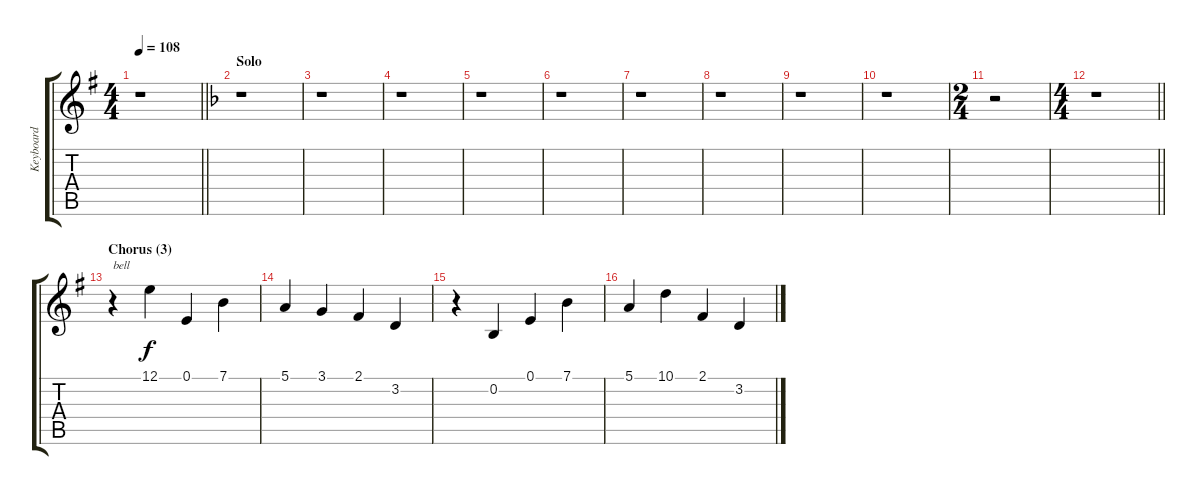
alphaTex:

\track ("Keyboard" "Keyboard") {instrument pad1newage}
\staff {score tabs}
\tuning (E4 B3 G3 D3 A2 E2) {hide}
\ts (4 4)
\tempo 108
\clef g2
\barLineRight lightlight
\ks eminor
r.1{dy f} |
\section ("" "Solo")
\ks dminor
r.1 |
r.1 |
r.1 |
r.1 |
r.1 |
r.1 |
r.1 |
r.1 |
r.1 |
\ts (2 4)
r.2 |
\ts (4 4)
\barLineRight lightlight
r.1 |
\section ("" "Chorus (3)")
\ks eminor
r.4{txt "bell" instrument tinklebell} 12.1.4 0.1.4 7.1.4 |
5.1.4 3.1.4 2.1.4 3.2.4 |
r.4 0.2.4 0.1.4 7.1.4 |
5.1.4 10.1.4 2.1.4 3.2.4
